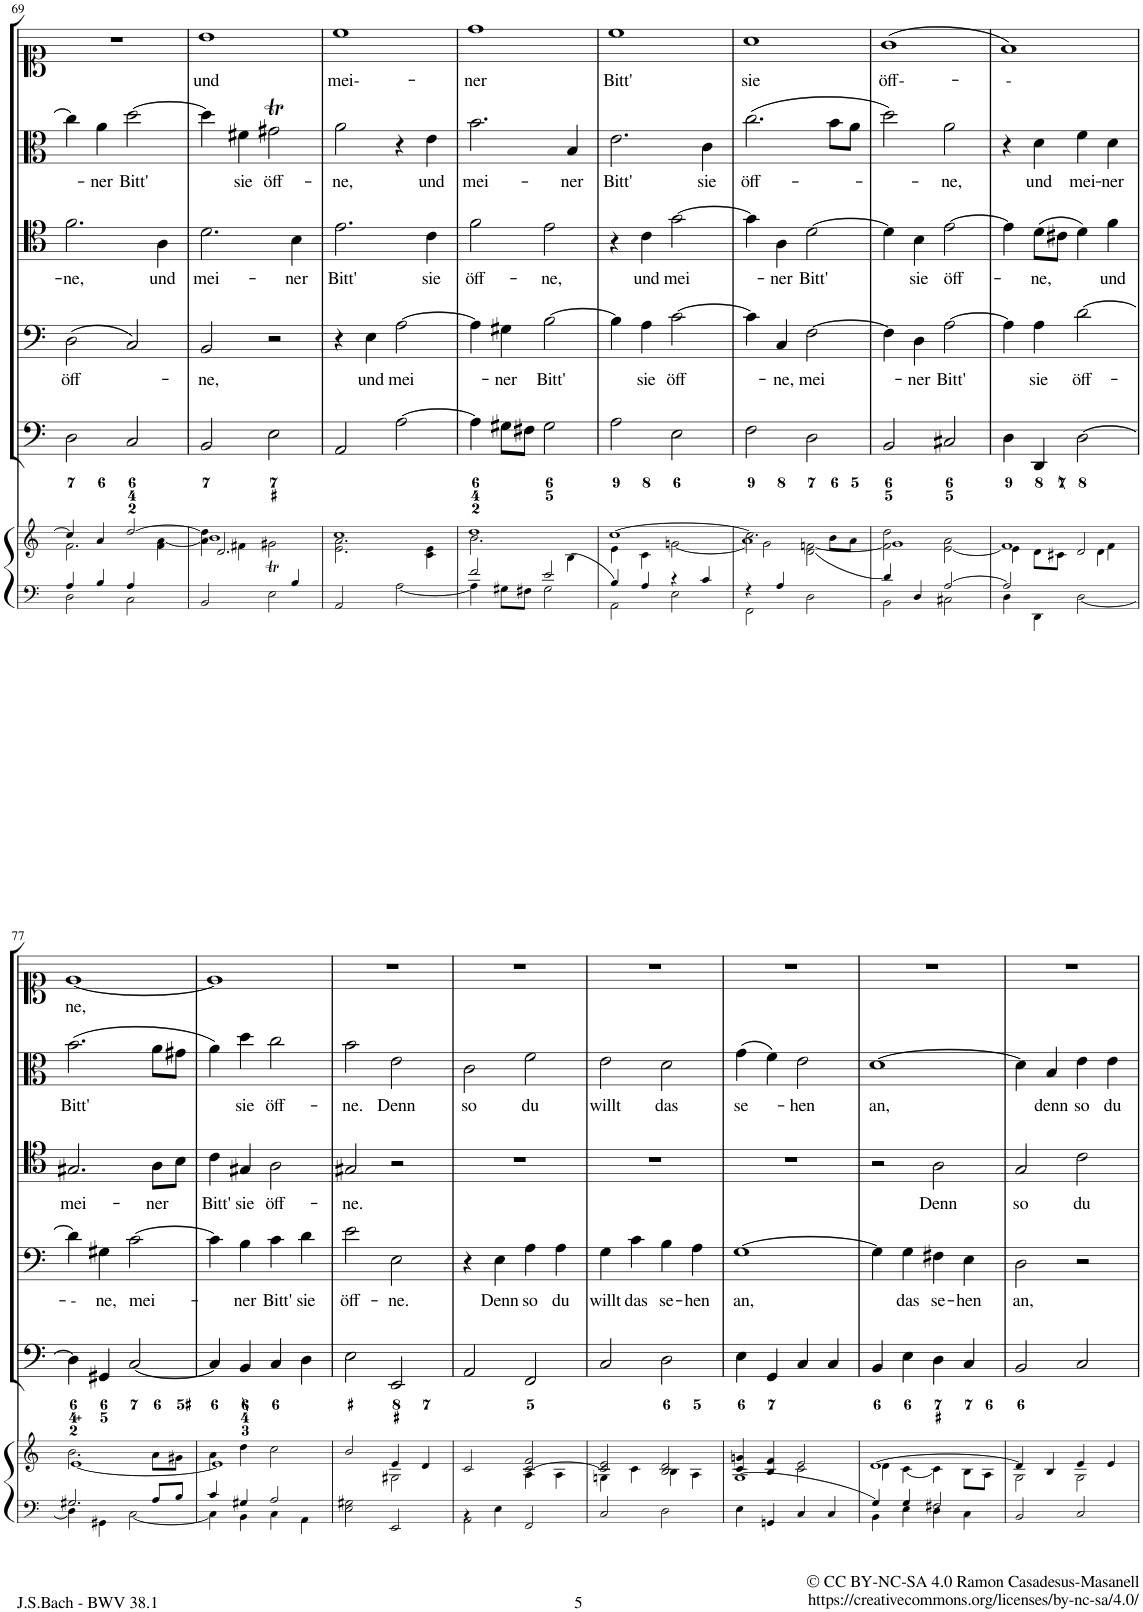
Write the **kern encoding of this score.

**kern	**kern	**kern	**kern	**text	**kern	**text	**kern	**text	**kern	**text
*part6	*part6	*part5	*part4	*part4	*part3	*part3	*part2	*part2	*part1	*part1
*staff7	*staff6	*staff5	*staff4	*staff4	*staff3	*staff3	*staff2	*staff2	*staff1	*staff1
*I"Piano reduction	*	*I"Continuo	*I"Basso. Trombone IV. col Basso.	*	*I"Tenore. Viola. Trombone III. col Tenore.	*	*I"Alto. Violino II. Trombone II. coll' Alto.	*	*I"Soprano. Oboe I.II. Violino I. Trombone I. col Soprano.	*
*I'Pno	*	*	*	*	*	*	*	*	*	*
!!LO:PB:g=z
*clefF4	*clefG2	*clefF4	*clefF4	*	*clefC4	*	*clefC3	*	*clefC1	*
*k[]	*k[]	*k[]	*k[]	*	*k[]	*	*k[]	*	*k[]	*
*M2/2	*M2/2	*M2/2	*M2/2	*	*M2/2	*	*M2/2	*	*M2/2	*
*met(c|)	*met(c|)	*met(c|)	*met(c|)	*	*met(c|)	*	*met(c|)	*	*met(c|)	*
=69	=69	=69	=69	=69	=69	=69	=69	=69	=69	=69
*^	*^	*	*	*	*	*	*	*	*	*
!	!	!	!	!	!	!LO:LY:b	!	!LO:LY:b	!	!	!	!
4A/	2D\	4cc/]	2.f\	2D\	(2D\	öff	2.f\	ne,	4cc\]	.	1r	.
!	!	!	!	!	!	!	!	!	!	!LO:LY:b	!	!
4B/	.	4a/	.	.	.	.	.	.	4a\	ner	.	.
!	!	!	!	!	!	!	!	!	!	!LO:LY:b	!	!
4A/	2C\	[2dd/	.	2C/	2C/)	.	.	.	[2dd\	Bitt'	.	.
!	!	!	!	!	!	!	!	!LO:LY:b	!	!	!	!
4ryy	.	.	4f\ [4a\	.	.	.	4A\	und	.	.	.	.
=70	=70	=70	=70	=70	=70	=70	=70	=70	=70	=70	=70	=70
*	*	*	*^	*	*	*	*	*	*	*	*	*
!	!	!	!	!	!	!	!LO:LY:b	!	!LO:LY:b	!	!	!	!LO:LY:b
2.ryy	2BB/	1b	4a\] 4dd\]	2.d/	2BB/	2BB/	ne,	2.d\	mei-	4dd\]	.	1b	und
!	!	!	!	!	!	!	!	!	!	!	!LO:LY:b	!	!
.	.	.	4f#X\	.	.	.	.	.	.	4f#X\	sie	.	.
!	!	!	!	!	!	!	!	!	!	!	!LO:LY:b	!	!
.	2E\	.	2g#Xt\	.	2E\	2r	.	.	.	2g#Xt\	öff-	.	.
!	!	!	!	!	!	!	!	!	!LO:LY:b	!	!	!	!
4B/	.	.	.	4ryy	.	.	.	4B\	ner	.	.	.	.
*v	*v	*	*	*	*	*	*	*	*	*	*	*	*
=71	=71	=71	=71	=71	=71	=71	=71	=71	=71	=71	=71	=71
!	!	!	!	!	!	!	!	!LO:LY:b	!	!LO:LY:b	!	!LO:LY:b
*	*	*v	*v	*	*	*	*	*	*	*	*	*
2AA/	1cc	2.e\ 2.a\	2AA/	4r	.	2.e\	Bitt'	2a\	ne,	1cc	mei--
!	!	!	!	!	!LO:LY:b	!	!	!	!	!	!
.	.	.	.	4E\	und	.	.	.	.	.	.
!	!	!	!	!	!LO:LY:b	!	!	!	!	!	!
[2A\	.	.	[2A\	[2A\	mei	.	.	4r	.	.	.
!	!	!	!	!	!	!	!LO:LY:b	!	!LO:LY:b	!	!
.	.	4c\ 4e\	.	.	.	4c\	sie	4e\	und	.	.
=72	=72	=72	=72	=72	=72	=72	=72	=72	=72	=72	=72
*^	*	*	*	*	*	*	*	*	*	*	*
!	!	!	!	!	!	!	!	!LO:LY:b	!	!LO:LY:b	!	!LO:LY:b
2f/	4A\]	1dd	2.b\	4A\]	4A\]	.	2f\	öff-	2.b\	mei-	1dd	ner
!	!	!	!	!	!	!LO:LY:b	!	!	!	!	!	!
.	8G#X\L	.	.	8G#X\L	4G#X\	ner	.	.	.	.	.	.
.	8F#X\J	.	.	8F#X\J	.	.	.	.	.	.	.	.
!	!	!	!	!	!	!LO:LY:b	!	!LO:LY:b	!	!	!	!
2e/	2G#\	.	.	2G#\	[2B\	Bitt'	2e\	ne,	.	.	.	.
!	!	!	!	!	!	!	!	!	!	!LO:LY:b	!	!
.	.	.	[>4B\	.	.	.	.	.	4B/	ner	.	.
=73	=73	=73	=73	=73	=73	=73	=73	=73	=73	=73	=73	=73
!	!	!	!	!	!	!	!	!	!	!LO:LY:b	!	!LO:LY:b
4B/]	2AA\	[1cc	4e\	2A\	4B\]	.	4r	.	2.e\	Bitt'	1cc	Bitt'
!	!	!	!	!	!	!LO:LY:b	!	!LO:LY:b	!	!	!	!
4A/	.	.	4c\	.	4A\	sie	4c\	und	.	.	.	.
!	!	!	!	!	!	!LO:LY:b	!	!LO:LY:b	!	!	!	!
4r	2E\	.	[2gn\	2E\	[2c\	öff	[2g\	mei	.	.	.	.
!	!	!	!	!	!	!	!	!	!	!LO:LY:b	!	!
4c/	.	.	.	.	.	.	.	.	4c\	sie	.	.
=74	=74	=74	=74	=74	=74	=74	=74	=74	=74	=74	=74	=74
*	*	*	*^	*	*	*	*	*	*	*	*	*
!	!	!	!	!	!	!	!	!	!	!	!LO:LY:b	!	!LO:LY:b
4r	2FF\	2.cc\]	2g\]	1a	2F\	4c\]	.	4g\]	.	(2.cc\	öff-	1a	sie
!	!	!	!	!	!	!	!LO:LY:b	!	!LO:LY:b	!	!	!	!
4A/	.	.	.	.	.	4C/	ne,	4A\	ner	.	.	.	.
!	!	!	!	!	!	!	!LO:LY:b	!	!LO:LY:b	!	!	!	!
2ryy	2D\	.	[2d\ [2fn\	.	2D\	[2F\	mei	[2d\	Bitt'	.	.	.	.
.	.	8b\L	.	.	.	.	.	.	.	8b\L	.	.	.
.	.	8a\J	.	.	.	.	.	.	.	8a\J	.	.	.
*	*	*	*v	*v	*	*	*	*	*	*	*	*	*
=75	=75	=75	=75	=75	=75	=75	=75	=75	=75	=75	=75	=75
!	!	!	!	!	!	!	!	!	!	!	!	!LO:LY:b
4d/]	2BB\	1g	2f\] 2dd\	2BB/	4F\]	.	4d\]	.	2dd\)	.	(1g	öff--
!	!	!	!	!	!	!LO:LY:b	!	!LO:LY:b	!	!	!	!
4D/	.	.	.	.	4D\	ner	4B\	sie	.	.	.	.
!	!	!	!	!	!	!LO:LY:b	!	!LO:LY:b	!	!LO:LY:b	!	!
[2A/	2C#X\	.	[2e\ 2a\	2C#X/	[2A\	Bitt'	[2e\	öff-	2a\	ne,	.	.
=76	=76	=76	=76	=76	=76	=76	=76	=76	=76	=76	=76	=76
*	*	*	*^	*	*	*	*	*	*	*	*	*
!	!	!	!	!	!	!	!	!	!	!	!	!	!LO:LY:b
2A/]	4D\	1f	4e\]	2ryy	4D\	4A\]	.	4e\]	.	4r	.	1f)	-
!	!	!	!	!	!	!	!LO:LY:b	!	!LO:LY:b	!	!LO:LY:b	!	!
.	4DD\	.	8d\L	.	4DD/	4A\	sie	(8d\L	ne,	4d\	und	.	.
.	.	.	8c#X\J	.	.	.	.	8c#X\J	.	.	.	.	.
!	!	!	!	!	!	!	!LO:LY:b	!	!	!	!LO:LY:b	!	!
2ryy	[2D\	.	4d\	2d/	[2D\	[2d\	öff-	4d\)	.	4f\	mei-	.	.
!	!	!	!	!	!	!	!	!	!LO:LY:b	!	!LO:LY:b	!	!
.	.	.	4f\	.	.	.	.	4f\	und	4d\	ner	.	.
*	*	*	*v	*v	*	*	*	*	*	*	*	*	*
!!LO:LB:g=z
=77	=77	=77	=77	=77	=77	=77	=77	=77	=77	=77	=77	=77
!	!	!	!	!	!	!LO:LY:b	!	!LO:LY:b	!	!LO:LY:b	!	!LO:LY:b
2.G#X/	4D\]	[<1e	2.b\	4D\]	4d\]	-	2.G#X/	mei-	(2.b\	Bitt'	[1e	ne,
!	!	!	!	!	!	!LO:LY:b	!	!	!	!	!	!
.	4GG#X\	.	.	4GG#X/	4G#X\	ne,	.	.	.	.	.	.
!	!	!	!	!	!	!LO:LY:b	!	!	!	!	!	!
.	[2C\	.	.	[2C/	[2c\	mei-	.	.	.	.	.	.
!	!	!	!	!	!	!	!	!LO:LY:b	!	!	!	!
8A/L	.	.	8a\L	.	.	.	8A\L	ner	8a\L	.	.	.
8B/J	.	.	8g#X\J	.	.	.	8B\J	.	8g#X\J	.	.	.
=78	=78	=78	=78	=78	=78	=78	=78	=78	=78	=78	=78	=78
!	!	!	!	!	!	!	!	!LO:LY:b	!	!	!	!
4c/	4C\]	1e]	4a\	4C/]	4c\]	.	4c\	Bitt'	4a\)	.	1e]	.
!	!	!	!	!	!	!LO:LY:b	!	!LO:LY:b	!	!LO:LY:b	!	!
4G#X/	4BB\	.	4dd\	4BB/	4B\	ner	4G#X/	sie	4dd\	sie	.	.
!	!	!	!	!	!	!LO:LY:b	!	!LO:LY:b	!	!LO:LY:b	!	!
2A/	4C\	.	2cc\	4C/	4c\	Bitt'	2A\	öff-	2cc\	öff-	.	.
!	!	!	!	!	!	!LO:LY:b	!	!	!	!	!	!
.	4AA\	.	.	4D\	4d\	sie	.	.	.	.	.	.
=79	=79	=79	=79	=79	=79	=79	=79	=79	=79	=79	=79	=79
!	!	!	!	!	!	!LO:LY:b	!	!LO:LY:b	!	!LO:LY:b	!	!
2G#X\	2E\	2b/	2ryy	2E\	2e\	öff-	2G#X/	ne.	2b\	ne.	1r	.
!	!	!	!	!	!	!LO:LY:b	!	!	!	!LO:LY:b	!	!
2ryy	2EE/	4e/	2G#X\	2EE/	2E\	ne.	2r	.	2e\	Denn	.	.
.	.	4d/	.	.	.	.	.	.	.	.	.	.
=80	=80	=80	=80	=80	=80	=80	=80	=80	=80	=80	=80	=80
!	!	!	!	!	!	!	!	!	!	!LO:LY:b	!	!
4ryy	2AA\	2c/	4r	2AA/	4r	.	1r	.	2c\	so	1r	.
!	!	!	!	!	!	!LO:LY:b	!	!	!	!	!	!
4E\	.	.	4ryy	.	4E\	Denn	.	.	.	.	.	.
!	!	!	!	!	!	!LO:LY:b	!	!	!	!LO:LY:b	!	!
2ryy	2FF/	[2c/ 2f/	4A\	2FF/	4A\	so	.	.	2f\	du	.	.
!	!	!	!	!	!	!LO:LY:b	!	!	!	!	!	!
.	.	.	4A\	.	4A\	du	.	.	.	.	.	.
*v	*v	*	*	*	*	*	*	*	*	*	*	*
=81	=81	=81	=81	=81	=81	=81	=81	=81	=81	=81	=81
!	!	!	!	!	!LO:LY:b	!	!	!	!LO:LY:b	!	!
2C/	2c/] 2e/	4Gn\	2C/	4G\	willt	1r	.	2e\	willt	1r	.
!	!	!	!	!	!LO:LY:b	!	!	!	!	!	!
.	.	4c\	.	4c\	das	.	.	.	.	.	.
!	!	!	!	!	!LO:LY:b	!	!	!	!LO:LY:b	!	!
2D\	2B/ 2d/	4B\	2D\	4B\	se-	.	.	2d\	das	.	.
!	!	!	!	!	!LO:LY:b	!	!	!	!	!	!
.	.	4A\	.	4A\	hen	.	.	.	.	.	.
=82	=82	=82	=82	=82	=82	=82	=82	=82	=82	=82	=82
*	*	*^	*	*	*	*	*	*	*	*	*
!	!	!	!	!	!	!LO:LY:b	!	!	!	!LO:LY:b	!	!
4E\	4c/ 4gn/	[>1G	2ryy	4E\	[1G	an,	1r	.	(4g\	se	1r	.
4GGn/	4B/ 4f/	.	.	4GG/	.	.	.	.	4f\)	.	.	.
!	!	!	!	!	!	!	!	!	!	!LO:LY:b	!	!
4C/	2e/	.	2c\	4C/	.	.	.	.	2e\	hen	.	.
4C/	.	.	.	4C/	.	.	.	.	.	.	.	.
*	*	*v	*v	*	*	*	*	*	*	*	*	*
=83	=83	=83	=83	=83	=83	=83	=83	=83	=83	=83	=83
*^	*	*	*	*	*	*	*	*	*	*	*
!	!	!	!	!	!	!	!	!	!	!LO:LY:b	!	!
4G/]	4BB\	[1d	4d\	4BB/	4G\]	.	2r	.	[1d	an,	1r	.
!	!	!	!	!	!	!LO:LY:b	!	!	!	!	!	!
4G/	4E\	.	[4c\	4E\	4G\	das	.	.	.	.	.	.
!	!	!	!	!	!	!LO:LY:b	!	!LO:LY:b	!	!	!	!
2F#X/	4D\	.	4c\]	4D\	4F#X\	se-	2A\	Denn	.	.	.	.
!	!	!	!	!	!	!LO:LY:b	!	!	!	!	!	!
.	4C\	.	8B\L	4C/	4E\	hen	.	.	.	.	.	.
.	.	.	8A\J	.	.	.	.	.	.	.	.	.
*v	*v	*	*	*	*	*	*	*	*	*	*	*
=84	=84	=84	=84	=84	=84	=84	=84	=84	=84	=84	=84
!	!	!	!	!	!LO:LY:b	!	!LO:LY:b	!	!	!	!
2BB/	4d/]	2G\	2BB/	2D\	an,	2G/	so	4d\]	.	1r	.
!	!	!	!	!	!	!	!	!	!LO:LY:b	!	!
.	4B/	.	.	.	.	.	.	4B/	denn	.	.
!	!	!	!	!	!	!	!LO:LY:b	!	!LO:LY:b	!	!
2C/	4e/	2G\	2C/	2r	.	2c\	du	4e\	so	.	.
!	!	!	!	!	!	!	!	!	!LO:LY:b	!	!
.	4e/	.	.	.	.	.	.	4e\	du	.	.
*	*v	*v	*	*	*	*	*	*	*	*	*
=	=	=	=	=	=	=	=	=	=	=
*-	*-	*-	*-	*-	*-	*-	*-	*-	*-	*-
